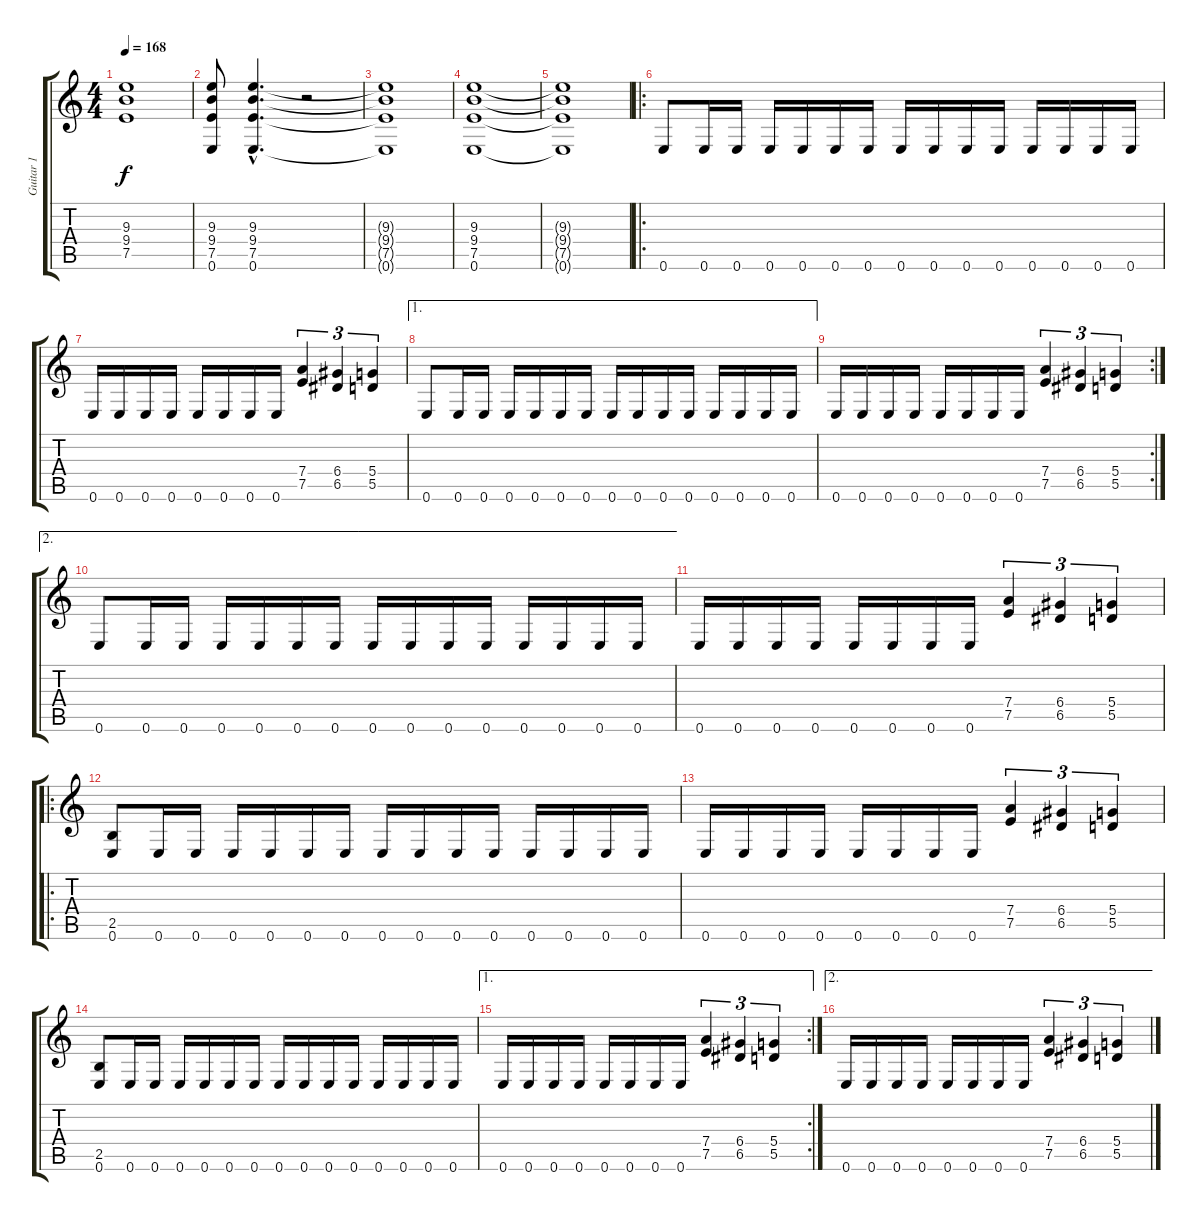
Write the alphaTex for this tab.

\track ("Guitar 1" "Guitar 1") {instrument overdrivenguitar}
\staff {score tabs}
\tuning (E4 B3 G3 D3 A2 E2) {hide}
\ts (4 4)
\tempo 168
\clef g2
\ks c
(9.3{t} 9.4{t} 7.5{t}).1{dy f} |
(9.3 9.4 7.5 0.6).8 (9.3{hac} 9.4{hac} 7.5{hac} 0.6{hac}).4{d} r.2 |
(9.3{t} 9.4{t} 7.5{t} 0.6{t}).1 |
(9.3 9.4 7.5 0.6).1 |
(9.3{t} 9.4{t} 7.5{t} 0.6{t}).1 |
\ro
0.6.8 0.6.16 0.6.16 0.6.16 0.6.16 0.6.16 0.6.16 0.6.16 0.6.16 0.6.16 0.6.16 0.6.16 0.6.16 0.6.16 0.6.16 |
0.6.16 0.6.16 0.6.16 0.6.16 0.6.16 0.6.16 0.6.16 0.6.16 (7.4 7.5).4{tu (3 2)} (6.4 6.5).4{tu (3 2)} (5.4 5.5).4{tu (3 2)} |
\ae 1
0.6.8 0.6.16 0.6.16 0.6.16 0.6.16 0.6.16 0.6.16 0.6.16 0.6.16 0.6.16 0.6.16 0.6.16 0.6.16 0.6.16 0.6.16 |
\rc 2
0.6.16 0.6.16 0.6.16 0.6.16 0.6.16 0.6.16 0.6.16 0.6.16 (7.4 7.5).4{tu (3 2)} (6.4 6.5).4{tu (3 2)} (5.4 5.5).4{tu (3 2)} |
\ae 2
0.6.8 0.6.16 0.6.16 0.6.16 0.6.16 0.6.16 0.6.16 0.6.16 0.6.16 0.6.16 0.6.16 0.6.16 0.6.16 0.6.16 0.6.16 |
0.6.16 0.6.16 0.6.16 0.6.16 0.6.16 0.6.16 0.6.16 0.6.16 (7.4 7.5).4{tu (3 2)} (6.4 6.5).4{tu (3 2)} (5.4 5.5).4{tu (3 2)} |
\ro
(2.5 0.6).8 0.6.16 0.6.16 0.6.16 0.6.16 0.6.16 0.6.16 0.6.16 0.6.16 0.6.16 0.6.16 0.6.16 0.6.16 0.6.16 0.6.16 |
0.6.16 0.6.16 0.6.16 0.6.16 0.6.16 0.6.16 0.6.16 0.6.16 (7.4 7.5).4{tu (3 2)} (6.4 6.5).4{tu (3 2)} (5.4 5.5).4{tu (3 2)} |
(2.5 0.6).8 0.6.16 0.6.16 0.6.16 0.6.16 0.6.16 0.6.16 0.6.16 0.6.16 0.6.16 0.6.16 0.6.16 0.6.16 0.6.16 0.6.16 |
\ae 1
\rc 2
0.6.16 0.6.16 0.6.16 0.6.16 0.6.16 0.6.16 0.6.16 0.6.16 (7.4 7.5).4{tu (3 2)} (6.4 6.5).4{tu (3 2)} (5.4 5.5).4{tu (3 2)} |
\ae 2
0.6.16 0.6.16 0.6.16 0.6.16 0.6.16 0.6.16 0.6.16 0.6.16 (7.4 7.5).4{tu (3 2)} (6.4 6.5).4{tu (3 2)} (5.4 5.5).4{tu (3 2)}
